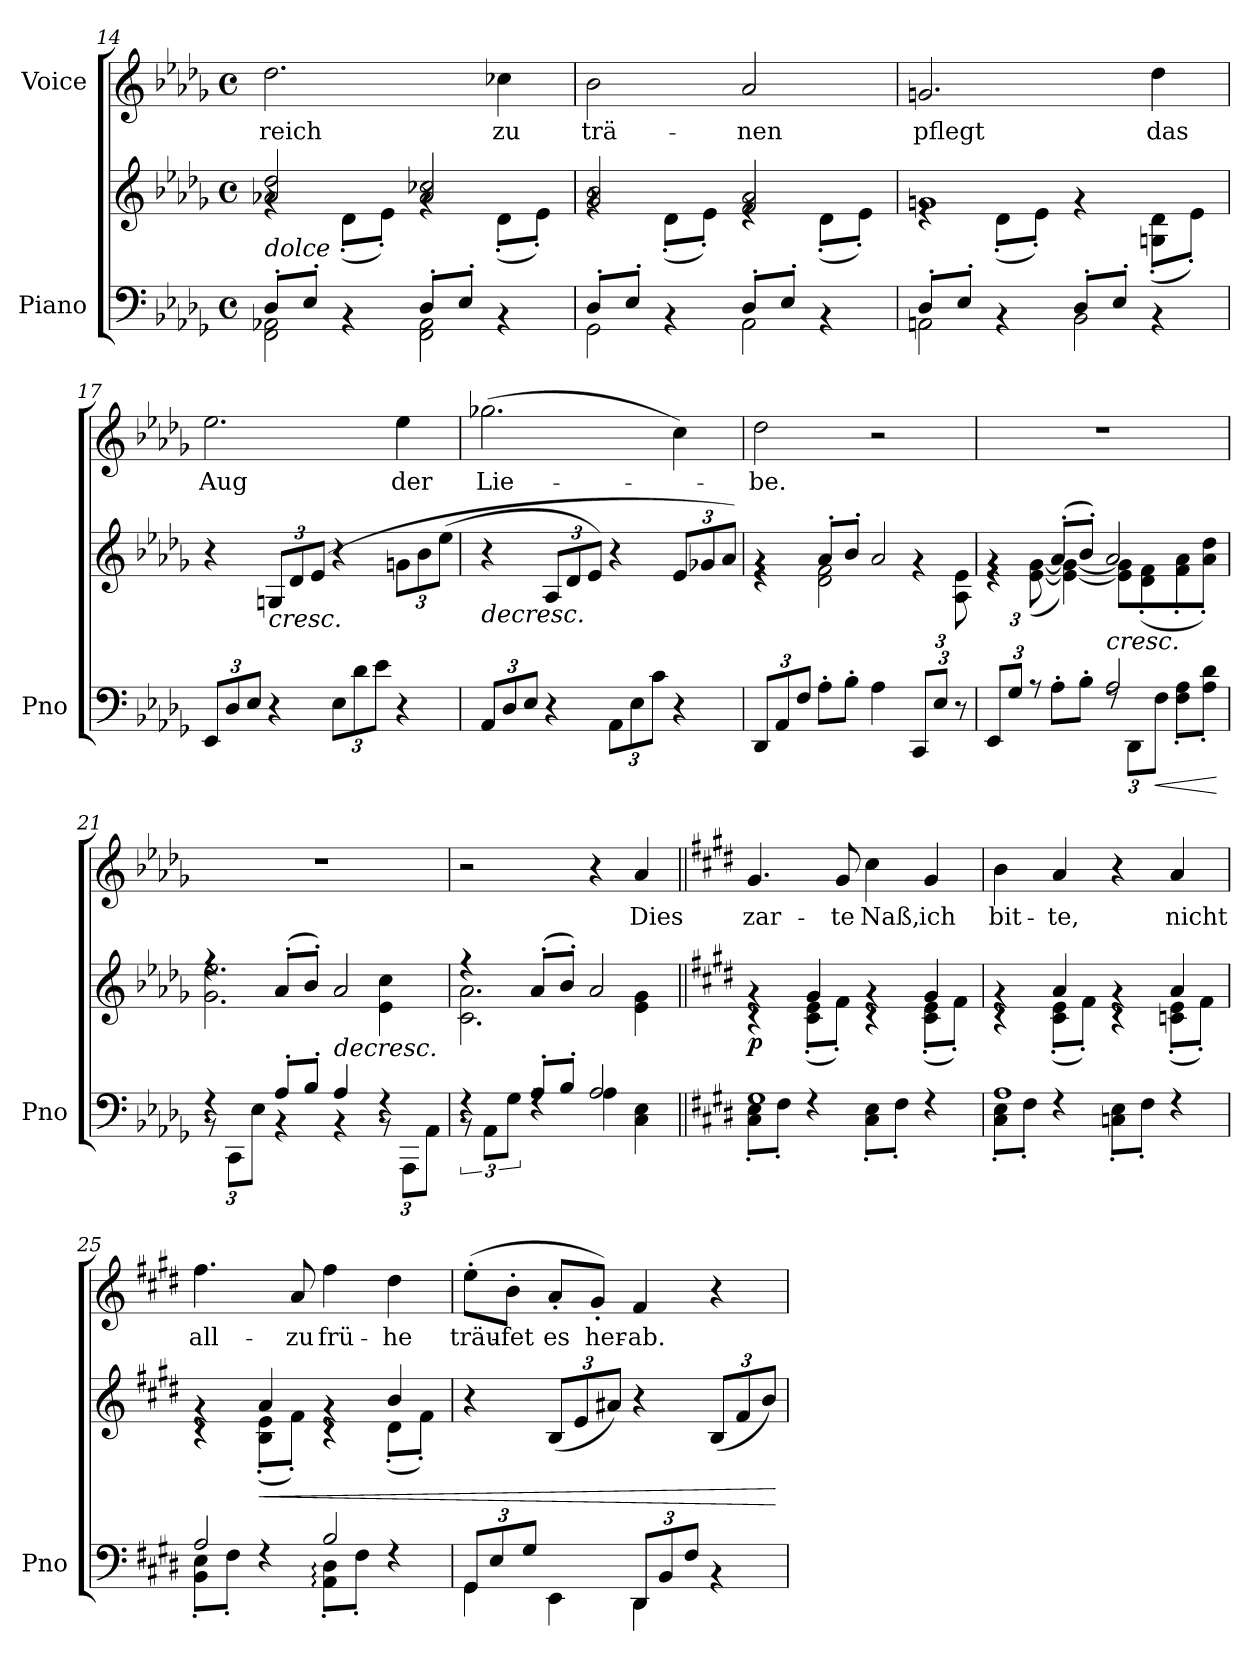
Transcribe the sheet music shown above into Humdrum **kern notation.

**kern	**kern	**dynam	**kern	**text
*part2	*part2	*part2	*part1	*part1
*staff3	*staff2	*staff2/3	*staff1	*staff1
*I"Piano	*	*	*I"Voice	*
*I'Pno	*	*	*	*
!!LO:LB:g=z
*clefF4	*clefG2	*	*clefG2	*
*k[b-e-a-d-g-]	*k[b-e-a-d-g-]	*	*k[b-e-a-d-g-]	*
*M4/4	*M4/4	*	*M4/4	*
*met(c)	*met(c)	*	*met(c)	*
=14	=14	=14	=14	=14
*^	*^	*	*	*
!LO:TX:a:i:t=dolce	!	!	!	!	!	!
!	!	!	!	!	!	!LO:LY:b
8D-'/L	2FF\ 2AA-X\	2a-X/ 2dd-/	4rg	.	2.dd-\	reich
8E-'/J	.	.	.	.	.	.
4rBB	.	.	(<8d-'\L	.	.	.
.	.	.	8e-'\J)	.	.	.
8D-'/L	2FF\ 2AA-\	2a-/ 2cc-X/	4rg	.	.	.
8E-'/J	.	.	.	.	.	.
!	!	!	!	!	!	!LO:LY:b
4rBB	.	.	(<8d-'\L	.	4cc-X\	zu
.	.	.	8e-'\J)	.	.	.
=15	=15	=15	=15	=15	=15	=15
!	!	!	!	!	!	!LO:LY:b
8D-'/L	2GG-\	2g-/ 2b-/	4rg	.	2b-\	trä-
8E-'/J	.	.	.	.	.	.
4rBB	.	.	(<8d-'\L	.	.	.
.	.	.	8e-'\J)	.	.	.
!	!	!	!	!	!	!LO:LY:b
8D-'/L	2AA-\	2f/ 2a-/	4re	.	2a-/	-nen
8E-'/J	.	.	.	.	.	.
4rBB	.	.	(<8d-'\L	.	.	.
.	.	.	8e-'\J)	.	.	.
=16	=16	=16	=16	=16	=16	=16
!	!	!	!	!	!	!LO:LY:b
8D-'/L	2AAn\	1gn	4re	.	2.gn/	pflegt
8E-'/J	.	.	.	.	.	.
4rBB	.	.	(<8d-'\L	.	.	.
.	.	.	8e-'\J)	.	.	.
8D-'/L	2BB-\	.	4rg	.	.	.
8E-'/J	.	.	.	.	.	.
!	!	!	!	!	!	!LO:LY:b
4rBB	.	.	(<8Gn\' 8d-\'L	.	4dd-\	das
.	.	.	8e-'\J)	.	.	.
*v	*v	*	*	*	*	*
*	*v	*v	*	*	*
=17	=17	=17	=17	=17
*Xbrackettup	*	*	*	*
*	*^	*	*	*
!	!	!	!	!	!LO:LY:b
*	*v	*v	*	*	*
(>12EE-/L	4r	.	2.ee-\	Aug
12D-/	.	.	.	.
12E-/J	.	.	.	.
*	*Xbrackettup	*	*	*
!	!	!LO:HP:b	!	!
4r	12Gn/L	<	.	.
.	12d-/	.	.	.
.	(12e-/J	.	.	.
(>12E-\L	4r	.	.	.
12d-\	.	.	.	.
12e-\J	.	.	.	.
!	!	!	!	!LO:LY:b
4r	12gn\L	.	4ee-\	der
.	12b-\	.	.	.
.	(12ee-\J	.	.	.
!!LO:PB:g=z
=18	=18	=18	=18	=18
!	!	!LO:HP:b	!	!LO:LY:b
(>12AA-/L	4r	>	(>2.gg-X\	Lie-
12D-/	.	.	.	.
12E-/J	.	.	.	.
4r	12A-/L	.	.	.
.	12d-/	.	.	.
.	12e-/J)	.	.	.
12AA-\L	4r	.	.	.
12E-\	.	.	.	.
12c\J	.	.	.	.
4r	12e-/L	.	4cc\)	.
.	12g-X/	.	.	.
.	12a-/J)	.	.	.
.	.	[	.	.
=19	=19	=19	=19	=19
*	*^	*	*	*
!	!	!	!	!	!LO:LY:b
12DD-/L	4rg	4r	.	2dd-\	-be.
12AA-/	.	.	.	.	.
12F/J	.	.	.	.	.
8A-'\L	8a-'/L	2d-\ 2f\	.	.	.
8B-'\J	8b-'/J)	.	.	.	.
4A-\	2a-/	.	.	2r	.
12CC/L	.	6rg	.	.	.
12E-/J	.	.	.	.	.
12r	.	12A-\ 12e-\	.	.	.
=20	=20	=20	=20	=20	=20
*^	*	*	*	*	*
2ryy	12EE-/L	4rg	6r	.	1r	.
.	12G-/J	.	.	.	.	.
.	12rA	.	(<[12e-\ [12g-\	.	.	.
.	8A-'\L	(>8a-'/L	4e-\_ 4g-\_)	.	.	.
.	8B-'\J	8b-'/J)	.	.	.	.
!	!	!	!	!LO:HP:b	!	!
2A-/	12rF	2a-/	8e-\] 8g-\]L	<	.	.
.	12DD-\L	.	.	.	.	.
.	.	.	(>8d-\' 8f\'	.	.	.
!	!	!	!	!LO:HP:b=2	!	!
.	12F\J	.	.	<	.	.
.	8F\' 8A-\'L	.	8f\' 8a-\'	.	.	.
.	8A-\' 8d-\'J	.	8a-\' 8dd-\'J)	.	.	.
*v	*v	*	*	*	*	*
*	*v	*v	*	*	*
.	.	[ ]	.	.
=21	=21	=21	=21	=21
*^	*^	*	*	*
4rF	12rBB	4rff	2.g-\ 2.ee-\	.	1r	.
.	12CC\L	.	.	.	.	.
.	12E-\J	.	.	.	.	.
8A-'/L	4rBB	(>8a-'/L	.	.	.	.
8B-'/J	.	8b-'/J)	.	.	.	.
!	!	!	!	!LO:HP:b	!	!
4A-/	4rBB	2a-/	.	>	.	.
4rF	12rBB	.	4e-\ 4cc\	.	.	.
.	12AAA-\L	.	.	.	.	.
.	12AA-\J	.	.	.	.	.
!!LO:LB:g=z
=22	=22	=22	=22	=22	=22	=22
*	*brackettup	*	*	*	*	*
4rF	12r	4r	2.c\ 2.a-\	.	2r	.
.	12AA-\L	.	.	.	.	.
.	12G-\J	.	.	.	.	.
8A-'/L	4rF	(>8a-'/L	.	[	.	.
8B-'/J	.	8b-'/J)	.	.	.	.
2A-/	4A-\	2a-/	.	.	4r	.
!	!	!	!	!	!	!LO:LY:b
.	4C\ 4E-\	.	4e-\ 4g-\	.	4a-/	Dies
=23||	=23||	=23||	=23||	=23||	=23||	=23||
*k[f#c#g#d#]	*	*k[f#c#g#d#]	*	*	*k[f#c#g#d#]	*
!	!	!	!	!LO:DY:b	!	!LO:LY:b
1G#	8C#\' 8E\'L	4rg	4r	p	4.g#/	zar-
.	8F#'\J	.	.	.	.	.
.	4rF	4g#/	(<8c#\' 8e\'L	.	.	.
!	!	!	!	!	!	!LO:LY:b
.	.	.	8f#'\J)	.	8g#/	-te
!	!	!	!	!	!	!LO:LY:b
.	8C#\' 8E\'L	4rg	4r	.	4cc#\	Naß,
.	8F#'\J	.	.	.	.	.
!	!	!	!	!	!	!LO:LY:b
.	4rF	4g#/	(<8c#\' 8e\'L	.	4g#/	ich
.	.	.	8f#'\J)	.	.	.
=24	=24	=24	=24	=24	=24	=24
!	!	!	!	!	!	!LO:LY:b
1A	8C#\' 8E\'L	4rg	4r	.	4b\	bit-
.	8F#'\J	.	.	.	.	.
!	!	!	!	!	!	!LO:LY:b
.	4rF	4a/	(<8c#\' 8e\'L	.	4a/	-te,
.	.	.	8f#'\J)	.	.	.
.	8Cn\' 8E\'L	4rg	4r	.	4r	.
.	8F#'\J	.	.	.	.	.
!	!	!	!	!	!	!LO:LY:b
.	4rF	4a/	(<8cn\' 8e\'L	.	4a/	nicht
.	.	.	8f#'\J)	.	.	.
=25	=25	=25	=25	=25	=25	=25
!	!	!	!	!	!	!LO:LY:b
2A/	8BB\' 8E\'L	4rg	4r	.	4.ff#\	all-
.	8F#'\J	.	.	.	.	.
!	!	!	!	!LO:HP:b	!	!
.	4rF	4a/	(<8B\' 8e\'L	<	.	.
!	!	!	!	!	!	!LO:LY:b
.	.	.	8f#'\J)	.	8a/	-zu
!	!	!	!	!	!	!LO:LY:b
2B/	8AA\:' 8D#\:'L	4rg	4r	.	4ff#\	frü-
.	8F#'\J	.	.	.	.	.
!	!	!	!	!	!	!LO:LY:b
.	4rF	4b/	(<8d#'\L	.	4dd#\	-he
.	.	.	8f#'\J)	.	.	.
*v	*v	*	*	*	*	*
*	*v	*v	*	*	*
.	.	]	.	.
!!LO:LB:g=z
=26	=26	=26	=26	=26
*Xbrackettup	*	*	*	*
*^	*	*	*	*
!	!	!	!	!	!LO:LY:b
12GG#/L	4GG#\	4r	.	(>8ee'\L	träu-
12E/	.	.	.	.	.
!	!	!	!	!	!LO:LY:b
.	.	.	.	8b'\J	-fet
12G#/J	.	.	.	.	.
!	!	!	!	!	!LO:LY:b
4ryy	4EE\	(<12B/L	.	8a'/L	es
.	.	12e/	.	.	.
!	!	!	!	!	!LO:LY:b
.	.	.	.	8g#'/J)	her-
.	.	12a#X/J)	.	.	.
!	!	!	!	!	!LO:LY:b
12DD#/L	4DD#\	4r	.	4f#/	-ab.
12BB/	.	.	.	.	.
12F#/J	.	.	.	.	.
4ryy	4rBB	(<12B/L	.	4r	.
.	.	12f#/	.	.	.
.	.	12b/J)	.	.	.
*v	*v	*	*	*	*
.	.	[	.	.
=	=	=	=	=
*-	*-	*-	*-	*-
